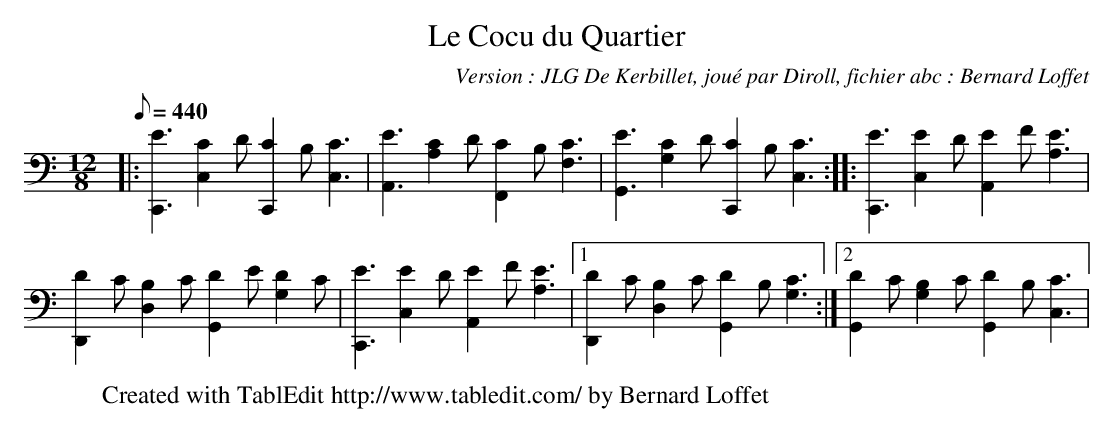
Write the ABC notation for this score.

X:1
T:Le Cocu du Quartier
C:Version : JLG De Kerbillet, joué par Diroll, fichier abc : Bernard Loffet
L:1/8
Q:440
M:12/8
K:C
|: [E3C,,3] [C2C,2]D [C2C,,2]B, [C3C,3] | [E3A,,3] [C2A,2]D [C2F,,2]B, [C3F,3] | [E3G,,3] [C2G,2]D [C2C,,2]B, [C3C,3] :|: [E3C,,3] [E2C,2]D [E2A,,2]F [E3A,3] | \
 [D2D,,2]C [B,2D,2]C [D2G,,2]E [D2G,2]C | [E3C,,3] [E2C,2]D [E2A,,2]F [E3A,3] |1 [D2D,,2]C [B,2D,2]C [D2G,,2]B, [C3G,3] :|2 [D2G,,2]C [B,2G,2]C [D2G,,2]B, [C3C,3] | \
W:Created with TablEdit http://www.tabledit.com/ by Bernard Loffet
